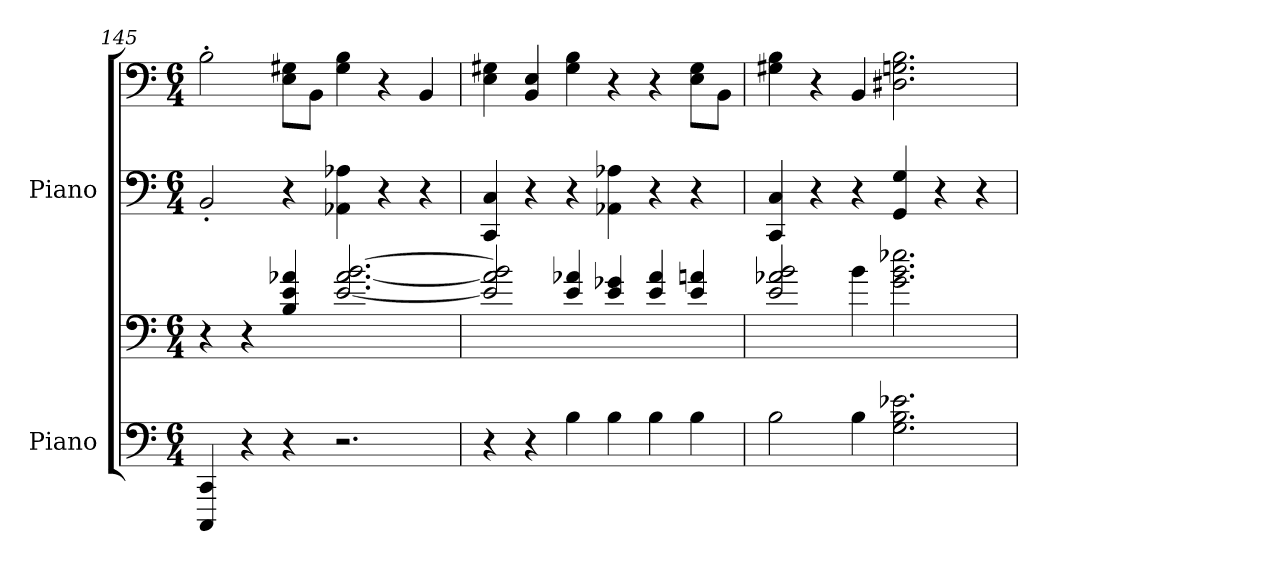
**kern	**kern	**kern	**kern
*part2	*part2	*part1	*part1
*staff4	*staff3	*staff2	*staff1
*I"Piano	*	*I"Piano	*
*I'Pno.	*	*I'Pno.	*
*clefF4	*clefF4	*clefF4	*clefF4
*k[]	*k[]	*k[]	*k[]
*M6/4	*M6/4	*M6/4	*M6/4
=145	=145	=145	=145
4CCC/ 4CC/	4r	2BB'/	2B'\
4r	4r	.	.
4r	4B/ 4e/ 4a-X/	4r	8E\ 8G#X\L
.	.	.	8BB\J
2.r	[2.e/ [2.a-/ [2.b/	4AA-X\ 4A-X\	4G#\ 4B\
.	.	4r	4r
.	.	4r	4BB/
=146	=146	=146	=146
4r	2e/] 2a-/] 2b/]	4CC/ 4C/	4E\ 4G#X\
4r	.	4r	4BB/ 4E/
4B\	4e/ 4a-X/	4r	4G#\ 4B\
4B\	4e/ 4g-X/	4AA-X\ 4A-X\	4r
4B\	4e/ 4a-/	4r	4r
4B\	4e/ 4an/	4r	8E\ 8G#\L
.	.	.	8BB\J
=147	=147	=147	=147
2B\	2e/ 2a-X/ 2b/	4CC/ 4C/	4G#X\ 4B\
.	.	4r	4r
4B\	4b\	4r	4BB/
2.G\ 2.B\ 2.e-X\	2.g\ 2.b\ 2.ee-X\	4GG/ 4G/	2.D#X\ 2.Gn\ 2.B\
.	.	4r	.
.	.	4r	.
=	=	=	=
*-	*-	*-	*-
